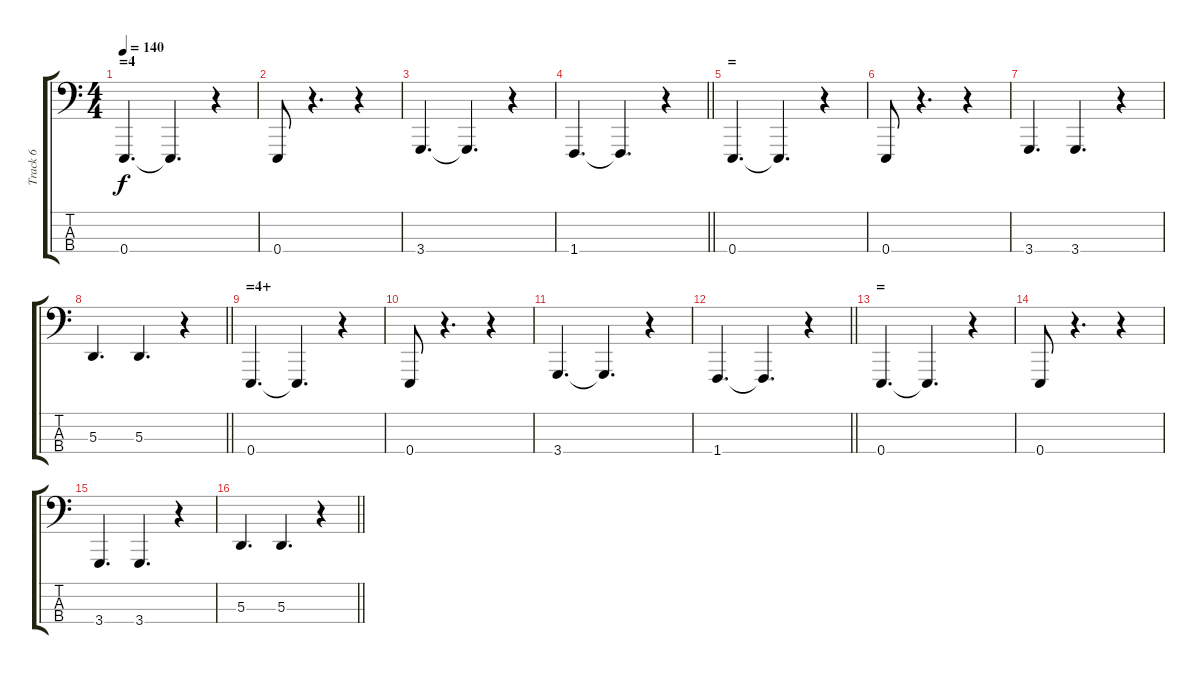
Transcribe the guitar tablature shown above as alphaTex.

\track ("Track 6" "Track 6") {instrument brightacousticpiano}
\staff {score tabs}
\tuning (G2 D2 A1 E1) {hide}
\ts (4 4)
\section ("" "=4")
\tempo 140
\clef f4
\ks c
0.4.4{d dy f} 0.4{t}.4{d} r.4 |
0.4.8 r.4{d} r.4 |
3.4.4{d} 3.4{t}.4{d} r.4 |
\barLineRight lightlight
1.4.4{d} 1.4{t}.4{d} r.4 |
\section ("" "=")
0.4.4{d} 0.4{t}.4{d} r.4 |
0.4.8 r.4{d} r.4 |
3.4.4{d} 3.4.4{d} r.4 |
\barLineRight lightlight
5.3.4{d} 5.3.4{d} r.4 |
\section ("" "=4+")
0.4.4{d} 0.4{t}.4{d} r.4 |
0.4.8 r.4{d} r.4 |
3.4.4{d} 3.4{t}.4{d} r.4 |
\barLineRight lightlight
1.4.4{d} 1.4{t}.4{d} r.4 |
\section ("" "=")
0.4.4{d} 0.4{t}.4{d} r.4 |
0.4.8 r.4{d} r.4 |
3.4.4{d} 3.4.4{d} r.4 |
\barLineRight lightlight
5.3.4{d} 5.3.4{d} r.4
